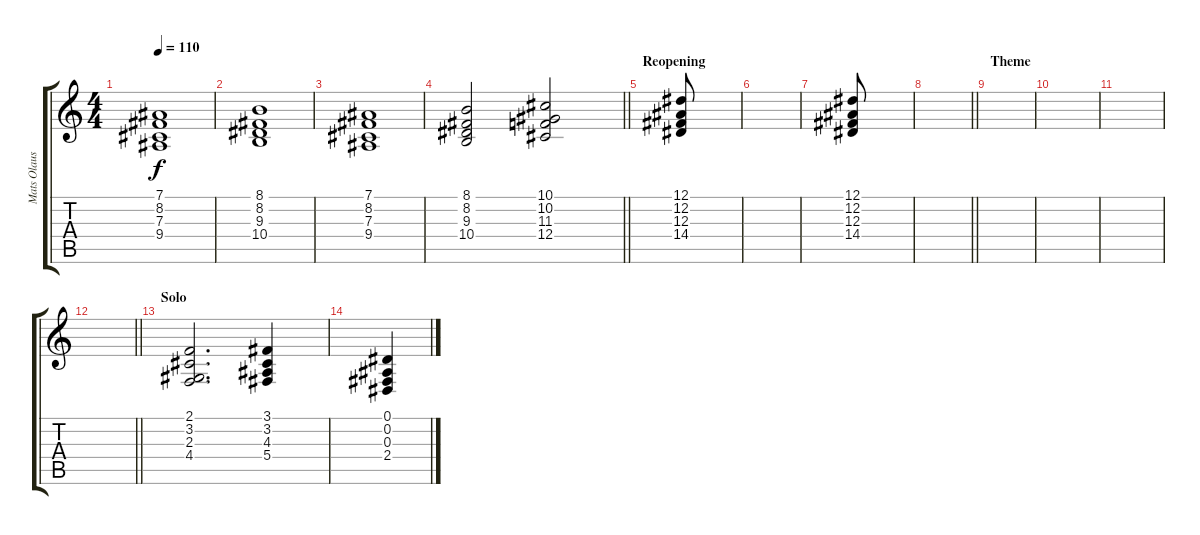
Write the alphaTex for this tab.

\track ("Mats Olausson" "Mats Olaus") {instrument stringensemble1}
\staff {score tabs}
\tuning (Eb4 Bb3 Gb3 Db3 Ab2 Eb2) {hide}
\ts (4 4)
\tempo 110
\clef g2
\ks c
(7.1 8.2 7.3 9.4).1{dy f} |
(8.1 8.2 9.3 10.4).1 |
(7.1 8.2 7.3 9.4).1 |
\barLineRight lightlight
(8.1 8.2 9.3 10.4).2 (10.1 10.2 11.3 12.4).2 |
\section ("" "Reopening")
(12.1 12.2 12.3 14.4).8 |
|
(12.1 12.2 12.3 14.4).8 |
\barLineRight lightlight
|
\section ("" "Theme")
|
|
|
\barLineRight lightlight
|
\section ("" "Solo")
(2.1 3.2 2.3 4.4).2{d} (3.1 3.2 4.3 5.4).4 |
(0.1 0.2 0.3 2.4).4
